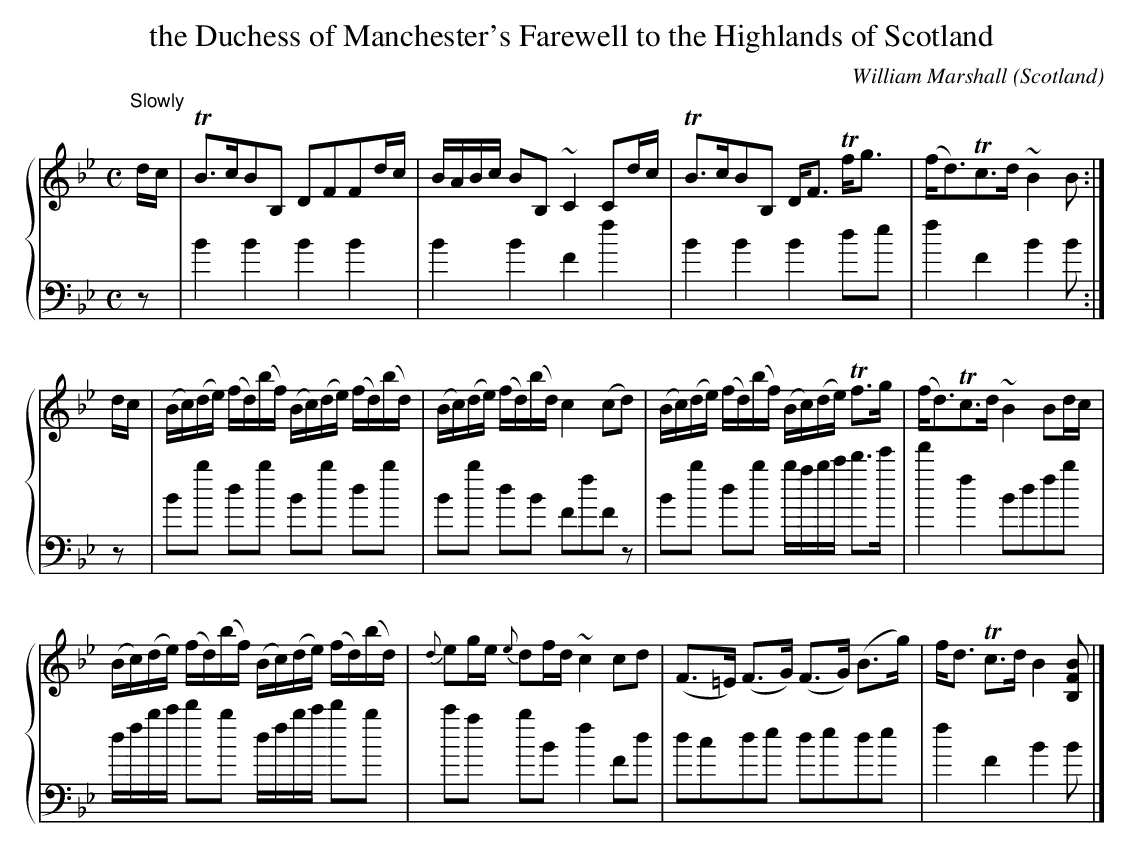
X:1
T:the Duchess of Manchester's Farewell to the Highlands of Scotland
C:William Marshall
L:1/8
M:C
O:Scotland
K:Bb
%%staves { 1 2 }
V: 1
"^Slowly"
d/c/ | \
!trill! B>cBB, DFFd/c/ | B/A/B/c/ BB, ~C2 Cd/c/ | \
!trill! B>cBB, D<F !trill! f<g | (f<d)!trill!c>d ~B2 B :|
d/c/ | \
(B/c/)(d/e/) (f/d/)(b/f/) (B/c/)(d/e/) (f/d/)(b/d/) | (B/c/)(d/e/) (f/d/)(b/d/) c2 (cd) | \
(B/c/)(d/e/) (f/d/)(b/f/) (B/c/)(d/e/) !trill! f>g | (f<d)!trill!c>d ~B2 Bd/c/ |
(B/c/)(d/e/) (f/d/)(b/f/) (B/c/)(d/e/) (f/d/)(b/d/) | {d}eg/e/ {e}df/d/ ~c2 cd | \
(F>=E) (F>G) (F>G) (B>g) | f<d !trill! c>d B2 [B,FB] |]
V:2 clef=bass
L:1/4
z/ | \
BBBB | BBFf | BBBd/e/ | fFBB/ :| \
z/ | \
L:1/8
Bb db Bb db | Bb dB FfFz | Bb db b/a/b/c'/ d'>e' | f'2 f2 Bdfb | \
d/f/b/c'/ d'b d/f/b/c'/ d'b | c'a bB f2 Fd | dcde dede | f2 F2 B2 B |]
